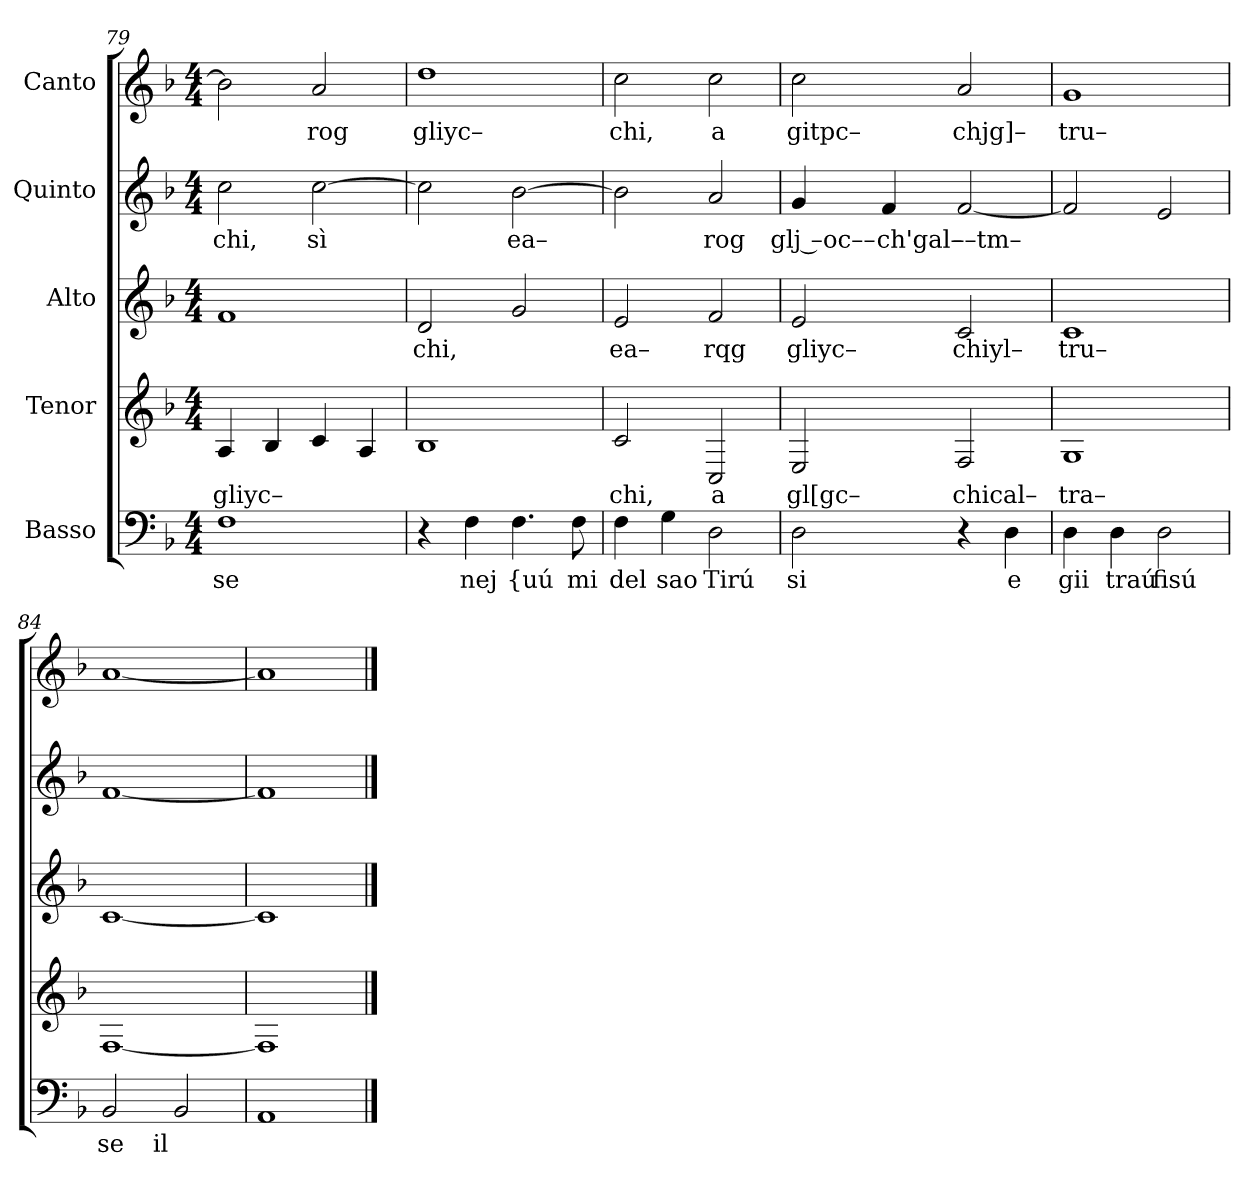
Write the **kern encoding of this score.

**kern	**text	**kern	**text	**kern	**text	**kern	**text	**kern	**text
*part5	*part5	*part4	*part4	*part3	*part3	*part2	*part2	*part1	*part1
*staff5	*staff5	*staff4	*staff4	*staff3	*staff3	*staff2	*staff2	*staff1	*staff1
*I"Basso	*	*I"Tenor	*	*I"Alto	*	*I"Quinto	*	*I"Canto	*
*clefF4	*	*clefG2	*	*clefG2	*	*clefG2	*	*clefG2	*
*k[b-]	*	*k[b-]	*	*k[b-]	*	*k[b-]	*	*k[b-]	*
*F:	*	*F:	*	*F:	*	*F:	*	*F:	*
*M4/4	*	*M4/4	*	*M4/4	*	*M4/4	*	*M4/4	*
=79	=79	=79	=79	=79	=79	=79	=79	=79	=79
!	!LO:LY:b	!	!LO:LY:b	!	!	!	!LO:LY:b	!	!
1F	se	4A/	gliyc–	1f	.	2cc\	chi,	2b-\]	.
.	.	4B-/	.	.	.	.	.	.	.
!	!	!	!	!	!	!	!LO:LY:b	!	!LO:LY:b
.	.	4c/	.	.	.	[2cc\	sì	2a/	rog
.	.	4A/	.	.	.	.	.	.	.
=80	=80	=80	=80	=80	=80	=80	=80	=80	=80
!	!	!	!	!	!LO:LY:b	!	!	!	!LO:LY:b
4r	.	1B-	.	2d/	chi,	2cc\]	.	1dd	gliyc–
!	!LO:LY:b	!	!	!	!	!	!	!	!
4F\	nej	.	.	.	.	.	.	.	.
!	!LO:LY:b	!	!	!	!	!	!LO:LY:b	!	!
4.F\	{uú	.	.	2g/	.	[2b-\	ea–	.	.
!	!LO:LY:b	!	!	!	!	!	!	!	!
8F\	mi	.	.	.	.	.	.	.	.
=81	=81	=81	=81	=81	=81	=81	=81	=81	=81
!	!LO:LY:b	!	!LO:LY:b	!	!LO:LY:b	!	!	!	!LO:LY:b
4F\	del	2c/	chi,	2e/	ea–	2b-\]	.	2cc\	chi,
!	!LO:LY:b	!	!	!	!	!	!	!	!
4G\	sao	.	.	.	.	.	.	.	.
!	!LO:LY:b	!	!LO:LY:b	!	!LO:LY:b	!	!LO:LY:b	!	!LO:LY:b
2D\	Tirú	2C/	a	2f/	rqg	2a/	rog	2cc\	a
=82	=82	=82	=82	=82	=82	=82	=82	=82	=82
!	!LO:LY:b	!	!LO:LY:b	!	!LO:LY:b	!	!LO:LY:b	!	!LO:LY:b
2D\	si	2E/	gl[gc–	2e/	gliyc–	4g/	glj –oc––	2cc\	gitpc–
!	!	!	!	!	!	!	!LO:LY:b	!	!
.	.	.	.	.	.	4f/	ch'gal–	.	.
!	!	!	!LO:LY:b	!	!LO:LY:b	!	!LO:LY:b	!	!LO:LY:b
4r	.	2F/	chical–	2c/	chiyl–	[2f/	––tm–	2a/	chjg]–
!	!LO:LY:b	!	!	!	!	!	!	!	!
4D\	e	.	.	.	.	.	.	.	.
=83	=83	=83	=83	=83	=83	=83	=83	=83	=83
!	!LO:LY:b	!	!LO:LY:b	!	!LO:LY:b	!	!	!	!LO:LY:b
4D\	gii	1G	tra–	1c	tru–	2f/]	.	1g	tru–
!	!LO:LY:b	!	!	!	!	!	!	!	!
4D\	traú	.	.	.	.	.	.	.	.
!	!LO:LY:b	!	!	!	!	!	!	!	!
2D\	fisú	.	.	.	.	2e/	.	.	.
=84	=84	=84	=84	=84	=84	=84	=84	=84	=84
!	!LO:LY:b	!	!	!	!	!	!	!	!
2BB-/	se	[1F	.	[1c	.	[1f	.	[1a	.
!	!LO:LY:b	!	!	!	!	!	!	!	!
2BB-/	il	.	.	.	.	.	.	.	.
=85	=85	=85	=85	=85	=85	=85	=85	=85	=85
1AA	.	1F]	.	1c]	.	1f]	.	1a]	.
==	==	==	==	==	==	==	==	==	==
*-	*-	*-	*-	*-	*-	*-	*-	*-	*-
